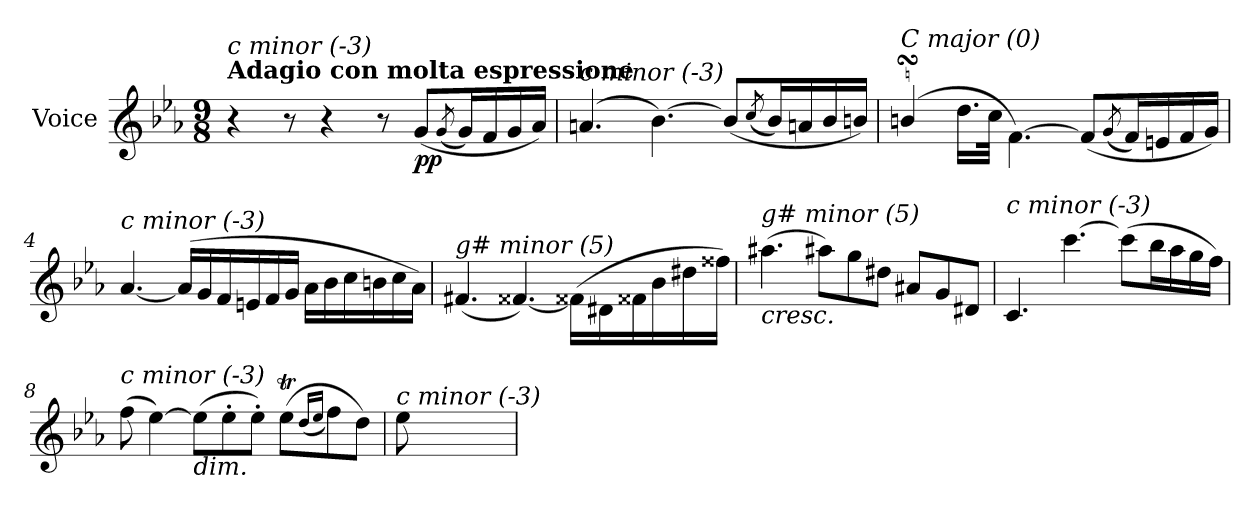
**kern	**dynam
*part1	*part1
*staff1	*staff1
*I"Voice	*
*I'V	*
*clefG2	*
*k[b-e-a-]	*
*M9/8	*
=1	=1
!LO:TX:a:B:t=Adagio con molta espressione	!
!LO:TX:i:t=c minor (-3)	!
4r	.
8r	.
4r	.
8r	.
!	!LO:DY:b
(<8g/L	pp
(<8qg/	.
16g/L)	.
16f/	.
16g/	.
16a-/JJ)	.
=2	=2
!LO:TX:i:t=c minor (-3)	!
(>4.an/	.
[4.b-\)	.
(<8b-/L]	.
(<8qcc/	.
16b-/L)	.
16an/	.
16b-/	.
16bn/JJ)	.
=3	=3
!LO:TX:i:t=C major (0)	!
(>4bnsSsS/	.
16.dd\LL	.
32cc\JJk	.
[4.f\)	.
(<8f/L]	.
(<8qg/	.
16f/L)	.
16en/	.
16f/	.
16g/JJ)	.
=4	=4
!LO:TX:i:t=c minor (-3)	!
[4.a-/	.
(>16a-/LL]	.
16g/	.
16f/	.
16en/	.
16f/	.
16g/JJ	.
16a-\LL	.
16b-\	.
16cc\	.
16bn\	.
16cc\	.
16a-\JJ)	.
!!LO:LB:g=z
=5	=5
!LO:TX:i:t=g# minor (5)	!
(<4.f#X/	.
[4.f##Xi/)	.
(>16f##Xi\LL]	.
16d#Xi\	.
16f##Xi\	.
16b-\	.
16dd#Xi\	.
16ff##Xi\JJ)	.
=6	=6
!LO:TX:b:i:t=cresc.	!
!LO:TX:i:t=g# minor (5)	!
[4.aa#Xi\	.
8aa#Xi\L]	.
8gg\	.
8dd#Xi\J	.
8a#Xi/L	.
8g/	.
8d#Xi/J	.
!!LO:LB:g=z
=7	=7
!LO:TX:i:t=c minor (-3)	!
4.c/	.
[4.ccc\	.
(>8ccc\L]	.
16bb-\L	.
16aa-\	.
16gg\	.
16ff\JJ)	.
=8	=8
!LO:TX:i:t=c minor (-3)	!
(>8ff\	.
[4ee-\)	.
!LO:TX:b:i:t=dim.	!
(>8ee-\L]	.
8ee-'\	.
8ee-'\J)	.
(>8ee-T\L	.
(<16qdd/LL	.
16qee-/JJ	.
8ff\)	.
8dd\J)	.
=9	=9
!LO:TX:i:t=c minor (-3)	!
8ee-\	.
=	=
*-	*-
